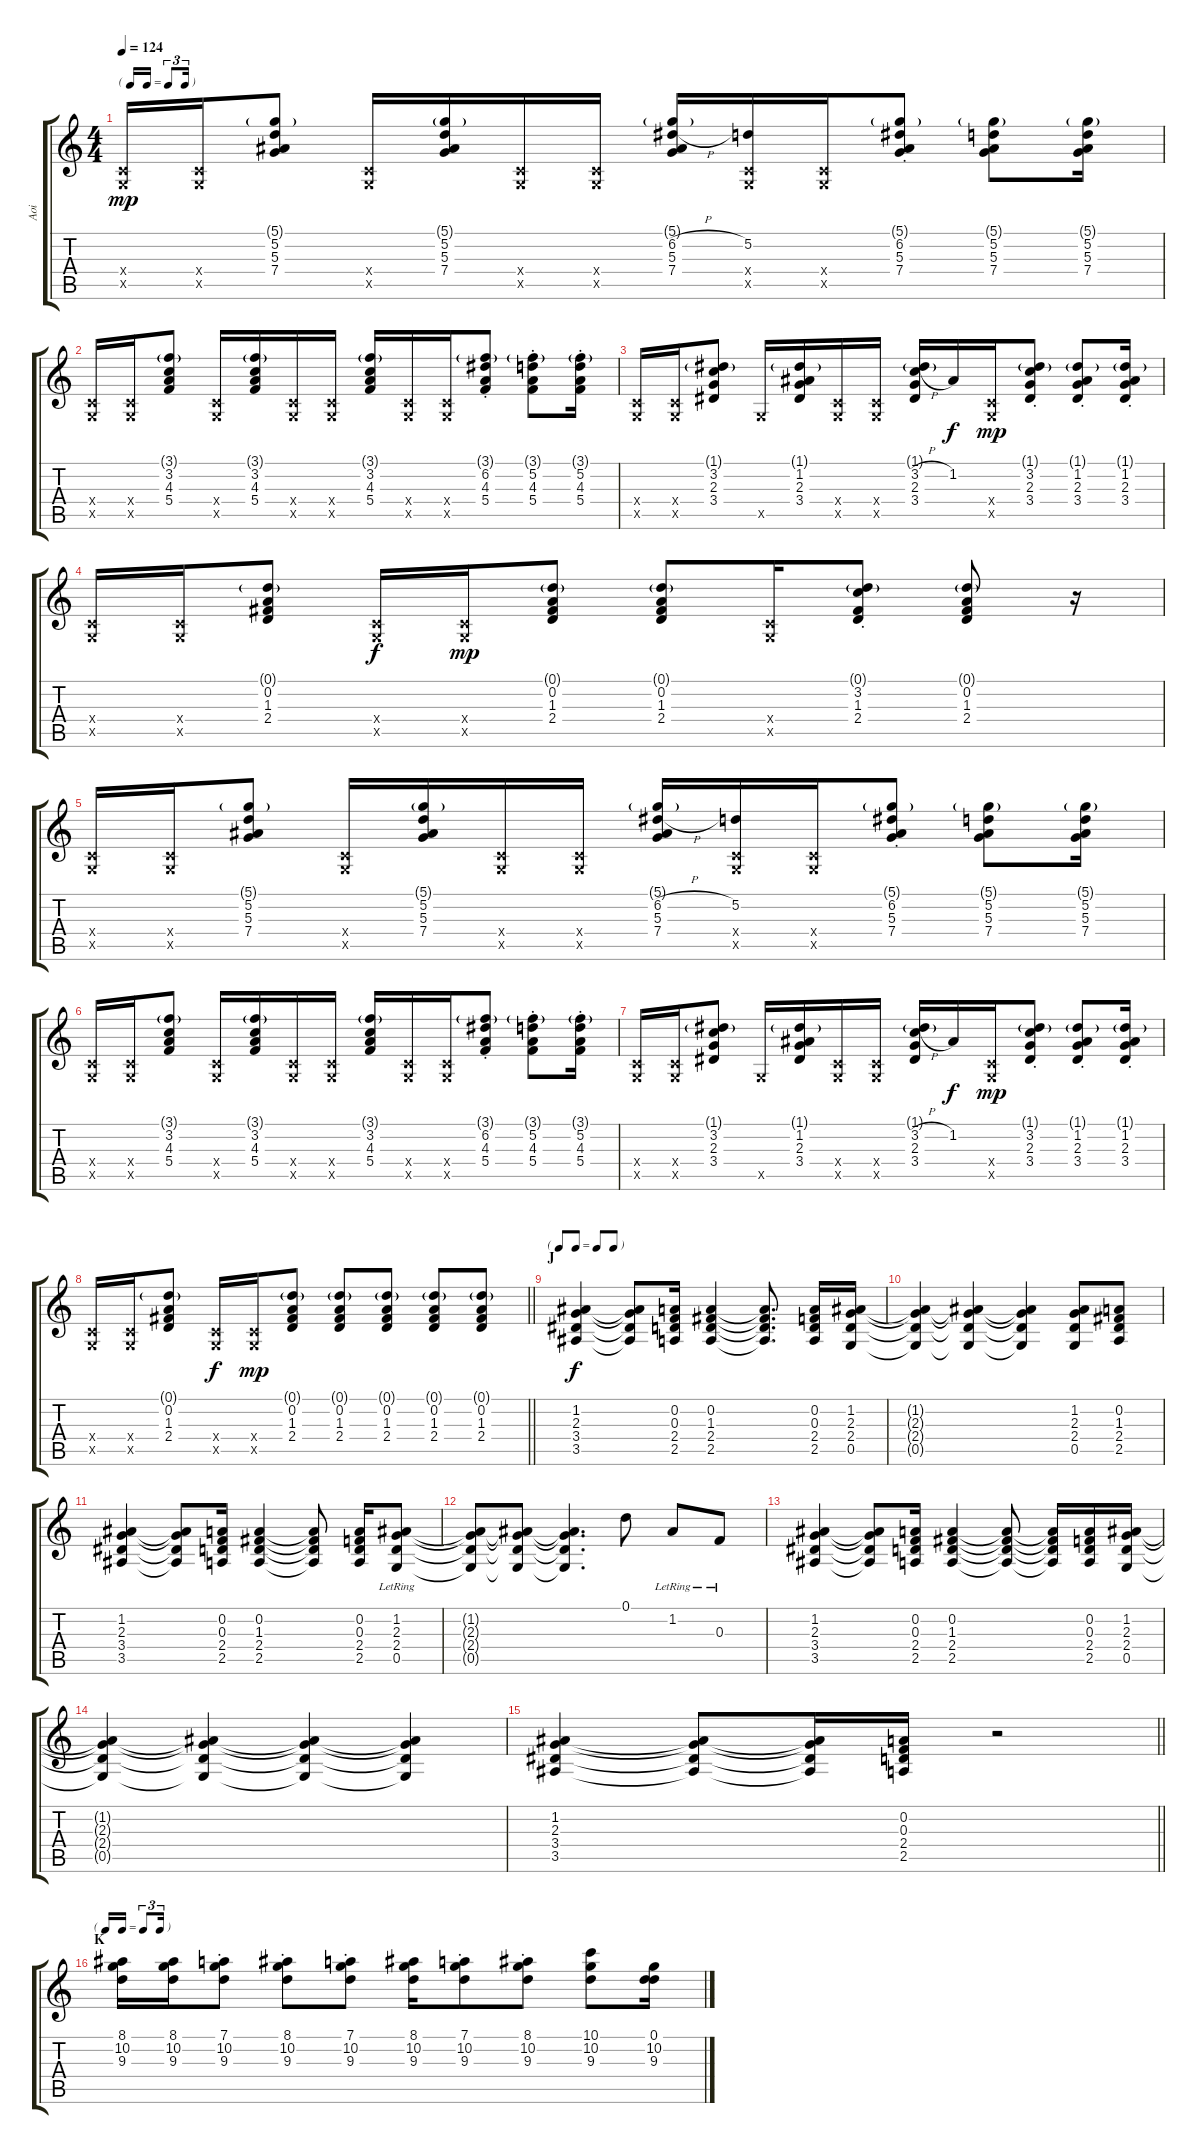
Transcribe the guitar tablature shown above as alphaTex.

\track ("Aoi" "Aoi") {instrument overdrivenguitar}
\staff {score tabs}
\tuning (D4 A3 F3 C3 G2 D2) {hide}
\ts (4 4)
\tf triplet16th
\section ("" "")
\tempo 124
\clef g2
\ks c
(0.4{x} 0.5{x}).16{dy mp} (0.4{x} 0.5{x}).16 (5.1{g} 5.2 5.3 7.4).8 (0.4{x} 0.5{x}).16 (5.1{g} 5.2 5.3 7.4).16 (0.4{x} 0.5{x}).16 (0.4{x} 0.5{x}).16 (5.1{g} 6.2{h} 5.3 7.4).16 (5.2 0.4{x} 0.5{x}).16 (0.4{x} 0.5{x}).16 (5.1{g st} 6.2{st} 5.3{st} 7.4{st}).8 (5.1{g} 5.2 5.3 7.4).8 (5.1{g} 5.2 5.3 7.4).16 |
(0.4{x} 0.5{x}).16 (0.4{x} 0.5{x}).16 (3.1{g} 3.2 4.3 5.4).8 (0.4{x} 0.5{x}).16 (3.1{g} 3.2 4.3 5.4).16 (0.4{x} 0.5{x}).16 (0.4{x} 0.5{x}).16 (3.1{g} 3.2 4.3 5.4).16 (0.4{x} 0.5{x}).16 (0.4{x} 0.5{x}).16 (3.1{g st} 6.2{st} 4.3{st} 5.4{st}).8 (3.1{g st} 5.2{st} 4.3{st} 5.4{st}).8 (3.1{g st} 5.2{st} 4.3{st} 5.4{st}).16 |
(0.4{x} 0.5{x}).16 (0.4{x} 0.5{x}).16 (1.1{g} 3.2 2.3 3.4).8 0.5{x}.16 (1.1{g} 1.2 2.3 3.4).16 (0.4{x} 0.5{x}).16 (0.4{x} 0.5{x}).16 (1.1{g} 3.2{h} 2.3 3.4).16 1.2.16{dy f} (0.4{x} 0.5{x}).16{dy mp} (1.1{g st} 3.2{st} 2.3{st} 3.4{st}).8 (1.1{g st} 1.2{st} 2.3{st} 3.4{st}).8 (1.1{g st} 1.2{st} 2.3{st} 3.4{st}).16 |
(0.4{x} 0.5{x}).16 (0.4{x} 0.5{x}).16 (0.1{g} 0.2 1.3 2.4).8 (0.4{x} 0.5{x}).16{dy f} (0.4{x} 0.5{x}).16{dy mp} (0.1{g} 0.2 1.3 2.4).8 (0.1{g} 0.2 1.3 2.4).8 (0.4{x} 0.5{x}).16 (0.1{g st} 3.2{st} 1.3{st} 2.4{st}).8 (0.1{g} 0.2 1.3 2.4).8 r.16 |
(0.4{x} 0.5{x}).16 (0.4{x} 0.5{x}).16 (5.1{g} 5.2 5.3 7.4).8 (0.4{x} 0.5{x}).16 (5.1{g} 5.2 5.3 7.4).16 (0.4{x} 0.5{x}).16 (0.4{x} 0.5{x}).16 (5.1{g} 6.2{h} 5.3 7.4).16 (5.2 0.4{x} 0.5{x}).16 (0.4{x} 0.5{x}).16 (5.1{g st} 6.2{st} 5.3{st} 7.4{st}).8 (5.1{g} 5.2 5.3 7.4).8 (5.1{g} 5.2 5.3 7.4).16 |
(0.4{x} 0.5{x}).16 (0.4{x} 0.5{x}).16 (3.1{g} 3.2 4.3 5.4).8 (0.4{x} 0.5{x}).16 (3.1{g} 3.2 4.3 5.4).16 (0.4{x} 0.5{x}).16 (0.4{x} 0.5{x}).16 (3.1{g} 3.2 4.3 5.4).16 (0.4{x} 0.5{x}).16 (0.4{x} 0.5{x}).16 (3.1{g st} 6.2{st} 4.3{st} 5.4{st}).8 (3.1{g st} 5.2{st} 4.3{st} 5.4{st}).8 (3.1{g st} 5.2{st} 4.3{st} 5.4{st}).16 |
(0.4{x} 0.5{x}).16 (0.4{x} 0.5{x}).16 (1.1{g} 3.2 2.3 3.4).8 0.5{x}.16 (1.1{g} 1.2 2.3 3.4).16 (0.4{x} 0.5{x}).16 (0.4{x} 0.5{x}).16 (1.1{g} 3.2{h} 2.3 3.4).16 1.2.16{dy f} (0.4{x} 0.5{x}).16{dy mp} (1.1{g st} 3.2{st} 2.3{st} 3.4{st}).8 (1.1{g st} 1.2{st} 2.3{st} 3.4{st}).8 (1.1{g st} 1.2{st} 2.3{st} 3.4{st}).16 |
\barLineRight lightlight
(0.4{x} 0.5{x}).16 (0.4{x} 0.5{x}).16 (0.1{g} 0.2 1.3 2.4).8 (0.4{x} 0.5{x}).16{dy f} (0.4{x} 0.5{x}).16{dy mp} (0.1{g} 0.2 1.3 2.4).8 (0.1{g} 0.2 1.3 2.4).8 (0.1{g} 0.2 1.3 2.4).8 (0.1{g} 0.2 1.3 2.4).8 (0.1{g} 0.2 1.3 2.4).8 |
\tf none
\section ("" "J")
(1.2 2.3 3.4 3.5).4{dy f} (1.2{t} 2.3{t} 3.4{t} 3.5{t}).8 (0.2 0.3 2.4 2.5).16 (0.2 1.3 2.4 2.5).4 (0.2{t} 1.3{t} 2.4{t} 2.5{t}).8{d} (0.2 0.3 2.4 2.5).16 (1.2 2.3 2.4 0.5).16 |
(1.2{t} 2.3{t} 2.4{t} 0.5{t}).4 (1.2{t} 2.3{t} 2.4{t} 0.5{t}).4 (1.2{t} 2.3{t} 2.4{t} 0.5{t}).4 (1.2 2.3 2.4 0.5).8 (0.2 1.3 2.4 2.5).8 |
(1.2 2.3 3.4 3.5).4 (1.2{t} 2.3{t} 3.4{t} 3.5{t}).8 (0.2 0.3 2.4 2.5).16 (0.2 1.3 2.4 2.5).4 (0.2{t} 1.3{t} 2.4{t} 2.5{t}).8 (0.2 0.3 2.4 2.5).16 (1.2{lr} 2.3{lr} 2.4{lr} 0.5{lr}).8 |
(1.2{t} 2.3{t} 2.4{t} 0.5{t}).8 (1.2{t} 2.3{t} 2.4{t} 0.5{t}).8 (1.2{t} 2.3{t} 2.4{t} 0.5{t}).4{d} 0.1.8 1.2{lr}.8 0.3{lr}.8 |
(1.2 2.3 3.4 3.5).4 (1.2{t} 2.3{t} 3.4{t} 3.5{t}).8 (0.2 0.3 2.4 2.5).16 (0.2 1.3 2.4 2.5).4 (0.2{t} 1.3{t} 2.4{t} 2.5{t}).8 (0.2{t} 1.3{t} 2.4{t} 2.5{t}).16 (0.2 0.3 2.4 2.5).16 (1.2 2.3 2.4 0.5).16 |
(1.2{t} 2.3{t} 2.4{t} 0.5{t}).4 (1.2{t} 2.3{t} 2.4{t} 0.5{t}).4 (1.2{t} 2.3{t} 2.4{t} 0.5{t}).4 (1.2{t} 2.3{t} 2.4{t} 0.5{t}).4 |
\barLineRight lightlight
(1.2 2.3 3.4 3.5).4 (1.2{t} 2.3{t} 3.4{t} 3.5{t}).8 (1.2{t} 2.3{t} 3.4{t} 3.5{t}).16 (0.2 0.3 2.4 2.5).16 r.2 |
\tf triplet16th
\section ("" "K")
(8.1 10.2 9.3).16{volume 14 balance 0} (8.1 10.2 9.3).16 (7.1{st} 10.2{st} 9.3{st}).8 (8.1{st} 10.2{st} 9.3{st}).8 (7.1{st} 10.2{st} 9.3{st}).8 (8.1 10.2 9.3).16 (7.1{st} 10.2{st} 9.3{st}).8 (8.1{st} 10.2{st} 9.3{st}).8 (10.1 10.2 9.3).8 (0.1 10.2 9.3).16
